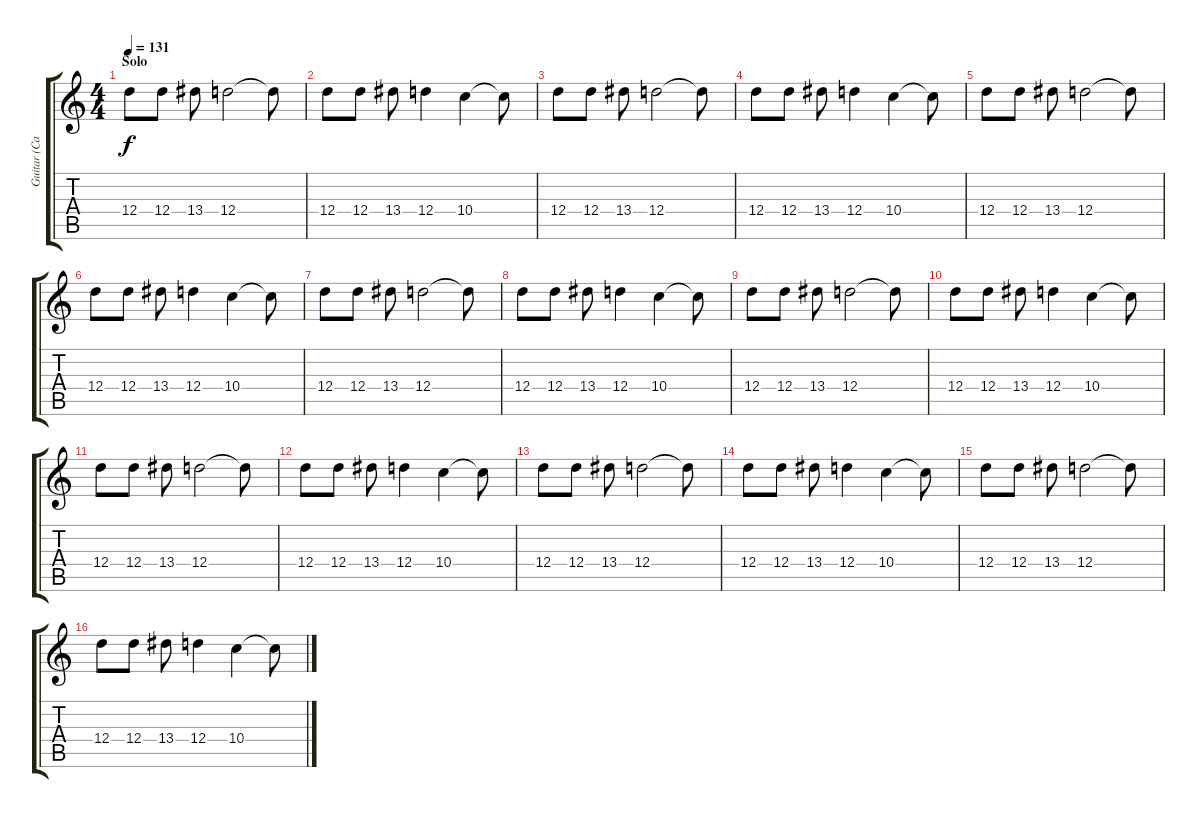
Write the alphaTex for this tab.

\track ("Guitar (Captain Poon)" "Guitar (Ca") {instrument acousticguitarnylon}
\staff {score tabs}
\tuning (E4 B3 G3 D3 A2 E2) {hide}
\ts (4 4)
\section ("" "Solo")
\tempo 131
\clef g2
\ks c
12.4.8{dy f} 12.4.8 13.4.8 12.4.2 12.4{t}.8 |
12.4.8 12.4.8 13.4.8 12.4.4 10.4.4 10.4{t}.8 |
12.4.8 12.4.8 13.4.8 12.4.2 12.4{t}.8 |
12.4.8 12.4.8 13.4.8 12.4.4 10.4.4 10.4{t}.8 |
12.4.8 12.4.8 13.4.8 12.4.2 12.4{t}.8 |
12.4.8 12.4.8 13.4.8 12.4.4 10.4.4 10.4{t}.8 |
12.4.8 12.4.8 13.4.8 12.4.2 12.4{t}.8 |
12.4.8 12.4.8 13.4.8 12.4.4 10.4.4 10.4{t}.8 |
12.4.8 12.4.8 13.4.8 12.4.2 12.4{t}.8 |
12.4.8 12.4.8 13.4.8 12.4.4 10.4.4 10.4{t}.8 |
12.4.8 12.4.8 13.4.8 12.4.2 12.4{t}.8 |
12.4.8 12.4.8 13.4.8 12.4.4 10.4.4 10.4{t}.8 |
12.4.8 12.4.8 13.4.8 12.4.2 12.4{t}.8 |
12.4.8 12.4.8 13.4.8 12.4.4 10.4.4 10.4{t}.8 |
12.4.8 12.4.8 13.4.8 12.4.2 12.4{t}.8 |
12.4.8 12.4.8 13.4.8 12.4.4 10.4.4 10.4{t}.8
